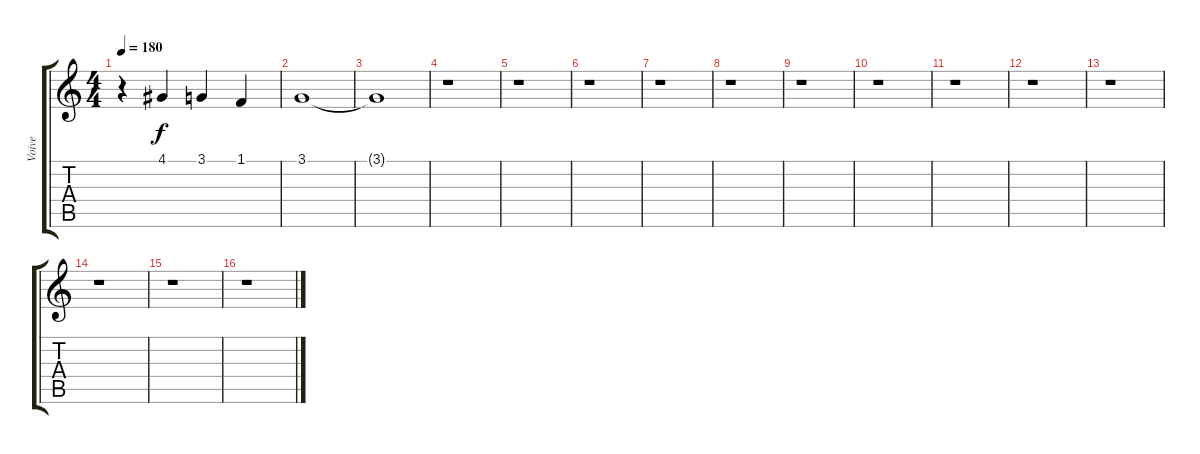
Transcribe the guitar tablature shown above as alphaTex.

\track ("Voive" "Voive") {instrument lead8bassandlead}
\staff {score tabs}
\tuning (E4 B3 G3 D3 A2 E2) {hide}
\ts (4 4)
\tempo 180
\clef g2
\ks c
r.4{dy f} 4.1.4 3.1.4 1.1.4 |
3.1.1 |
3.1{t}.1 |
r.1 |
r.1 |
r.1 |
r.1 |
r.1 |
r.1 |
r.1 |
r.1 |
r.1 |
r.1 |
r.1 |
r.1 |
r.1
